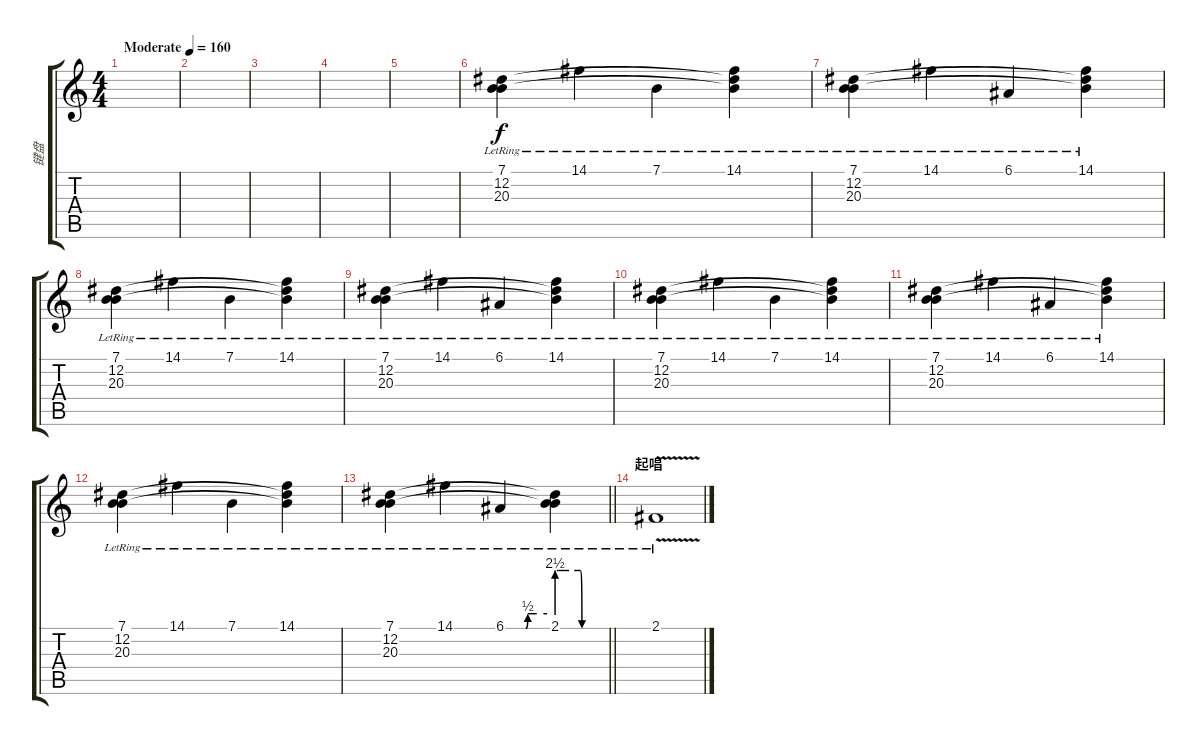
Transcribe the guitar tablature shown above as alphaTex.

\track ("键盘" "键盘") {instrument voiceoohs}
\staff {score tabs}
\tuning (E4 B3 G3 D3 A2 E2) {hide}
\ts (4 4)
\tempo (160 "Moderate")
\clef g2
\ks c
|
|
|
|
|
(7.1{lr} 12.2 20.3).4 14.1{lr}.4 7.1{lr}.4 (14.1{lr} 12.2{t} 20.3{t}).4 |
(7.1{lr} 12.2 20.3).4 14.1{lr}.4 6.1{lr}.4 (14.1{lr} 12.2{t} 20.3{t}).4 |
(7.1{lr} 12.2 20.3).4 14.1{lr}.4 7.1{lr}.4 (14.1{lr} 12.2{t} 20.3{t}).4 |
(7.1{lr} 12.2 20.3).4 14.1{lr}.4 6.1{lr}.4 (14.1{lr} 12.2{t} 20.3{t}).4 |
(7.1{lr} 12.2 20.3).4 14.1{lr}.4 7.1{lr}.4 (14.1{lr} 12.2{t} 20.3{t}).4 |
(7.1{lr} 12.2 20.3).4 14.1{lr}.4 6.1{lr}.4 (14.1{lr} 12.2{t} 20.3{t}).4 |
(7.1{lr} 12.2 20.3).4 14.1{lr}.4 7.1{lr}.4 (14.1{lr} 12.2{t} 20.3{t}).4 |
\barLineRight lightlight
(7.1{lr} 12.2 20.3).4 14.1{lr}.4 6.1{be (custom 0 0 15 0 29 0 32 2 35 2 45 2 60 2) lr}.4{volume 12} (2.1{be (custom 0 10 2 10 5 10 9 10 15 10 26 10 29 10 31 0 34 0 36 0 60 0) lr} 12.2{t} 20.3{t}).4{volume 12} |
\section ("" "起唱")
2.1{v lr}.1{volume 13}
